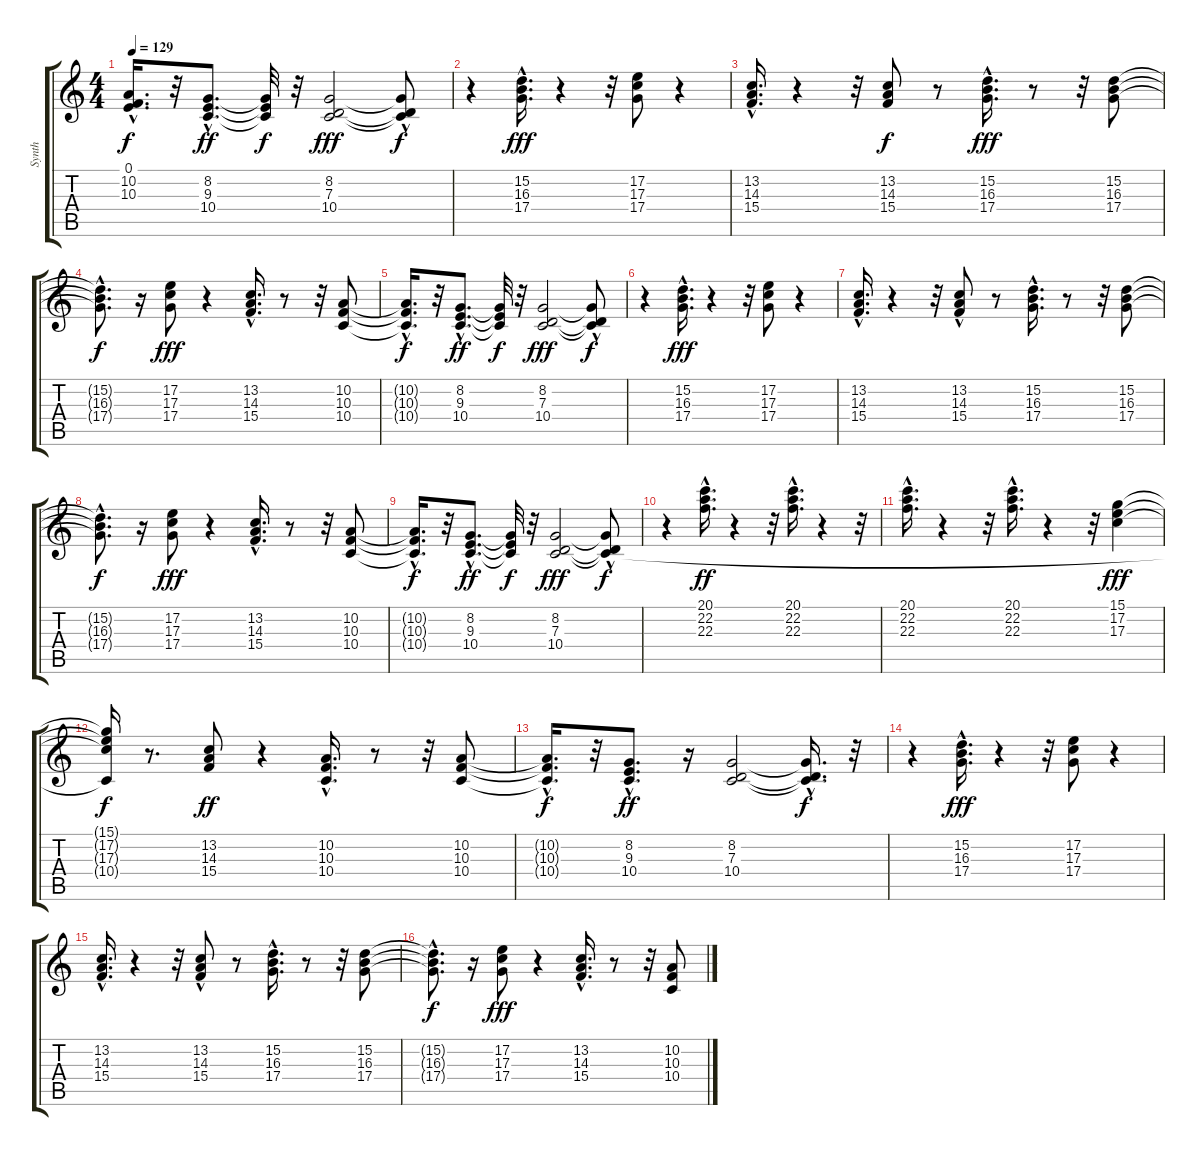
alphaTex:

\track ("Synth" "Synth") {instrument lead2sawtooth}
\staff {score tabs}
\tuning (E4 B3 G3 D3 A2 E2) {hide}
\ts (4 4)
\tempo 129
\clef g2
\ks c
(0.1{hac} 10.2{hac t} 10.3{hac t}).16{d dy f} r.32 (8.2{hac} 9.3{hac} 10.4{hac}).8{d dy ff} (8.2{t} 9.3{t} 10.4{t}).32{dy f} r.32 (8.2 7.3 10.4).2{dy fff} (8.2{hac t} 7.3{t} 10.4{hac t}).8{dy f} |
r.4 (15.2{hac} 16.3{hac} 17.4{hac}).16{d dy fff} r.4 r.32 (17.2 17.3 17.4).8 r.4 |
(13.2{hac} 14.3{hac} 15.4{hac}).16{d} r.4 r.32 (13.2 14.3 15.4).8{dy f} r.8 (15.2{hac} 16.3{hac} 17.4{hac}).16{d dy fff} r.8 r.32 (15.2 16.3 17.4).8 |
(15.2{hac t} 16.3{t} 17.4{t}).8{d dy f} r.16 (17.2 17.3 17.4).8{dy fff} r.4 (13.2{hac} 14.3{hac} 15.4{hac}).16{d} r.8 r.32 (10.2 10.3 10.4).8 |
(10.2{hac t} 10.3{hac t} 10.4{hac t}).16{d dy f} r.32 (8.2{hac} 9.3{hac} 10.4{hac}).8{d dy ff} (8.2{t} 9.3{t} 10.4{t}).32{dy f} r.32 (8.2 7.3 10.4).2{dy fff} (8.2{hac t} 7.3{t} 10.4{hac t}).8{dy f} |
r.4 (15.2{hac} 16.3{hac} 17.4{hac}).16{d dy fff} r.4 r.32 (17.2 17.3 17.4).8 r.4 |
(13.2{hac} 14.3{hac} 15.4{hac}).16{d} r.4 r.32 (13.2{hac} 14.3 15.4).8 r.8 (15.2{hac} 16.3{hac} 17.4{hac}).16{d} r.8 r.32 (15.2 16.3 17.4).8 |
(15.2{hac t} 16.3{t} 17.4{t}).8{d dy f} r.16 (17.2 17.3 17.4).8{dy fff} r.4 (13.2{hac} 14.3{hac} 15.4{hac}).16{d} r.8 r.32 (10.2 10.3 10.4).8 |
(10.2{hac t} 10.3{hac t} 10.4{hac t}).16{d dy f} r.32 (8.2{hac} 9.3{hac} 10.4{hac}).8{d dy ff} (8.2{t} 9.3{t} 10.4{t}).32{dy f} r.32 (8.2 7.3 10.4).2{dy fff} (8.2{hac t} 7.3{t} 10.4{hac t}).8{dy f} |
r.4 (20.1{hac} 22.2{hac} 22.3{hac}).16{d dy ff} r.4 r.32 (20.1{hac} 22.2{hac} 22.3{hac}).16{d} r.4 r.32 |
(20.1{hac} 22.2{hac} 22.3{hac}).16{d} r.4 r.32 (20.1{hac} 22.2{hac} 22.3{hac}).16{d} r.4 r.32 (15.1 17.2 17.3).4{dy fff} |
(15.1{t} 17.2{t} 17.3{t} 10.4{t}).16{dy f} r.8{d} (13.2 14.3 15.4).8{dy ff} r.4 (10.2{hac} 10.3{hac} 10.4{hac}).16{d} r.8 r.32 (10.2 10.3 10.4).8 |
(10.2{hac t} 10.3{hac t} 10.4{t}).16{d dy f} r.32 (8.2{hac} 9.3{hac} 10.4{hac}).8{d dy ff} r.16 (8.2 7.3 10.4).2 (8.2{hac t} 7.3{hac t} 10.4{hac t}).16{d dy f} r.32 |
r.4 (15.2{hac} 16.3{hac} 17.4{hac}).16{d dy fff} r.4 r.32 (17.2 17.3 17.4).8 r.4 |
(13.2{hac} 14.3{hac} 15.4{hac}).16{d} r.4 r.32 (13.2{hac} 14.3 15.4).8 r.8 (15.2{hac} 16.3{hac} 17.4{hac}).16{d} r.8 r.32 (15.2 16.3 17.4).8 |
(15.2{hac t} 16.3{t} 17.4{t}).8{d dy f} r.16 (17.2 17.3 17.4).8{dy fff} r.4 (13.2{hac} 14.3{hac} 15.4{hac}).16{d} r.8 r.32 (10.2 10.3 10.4).8
